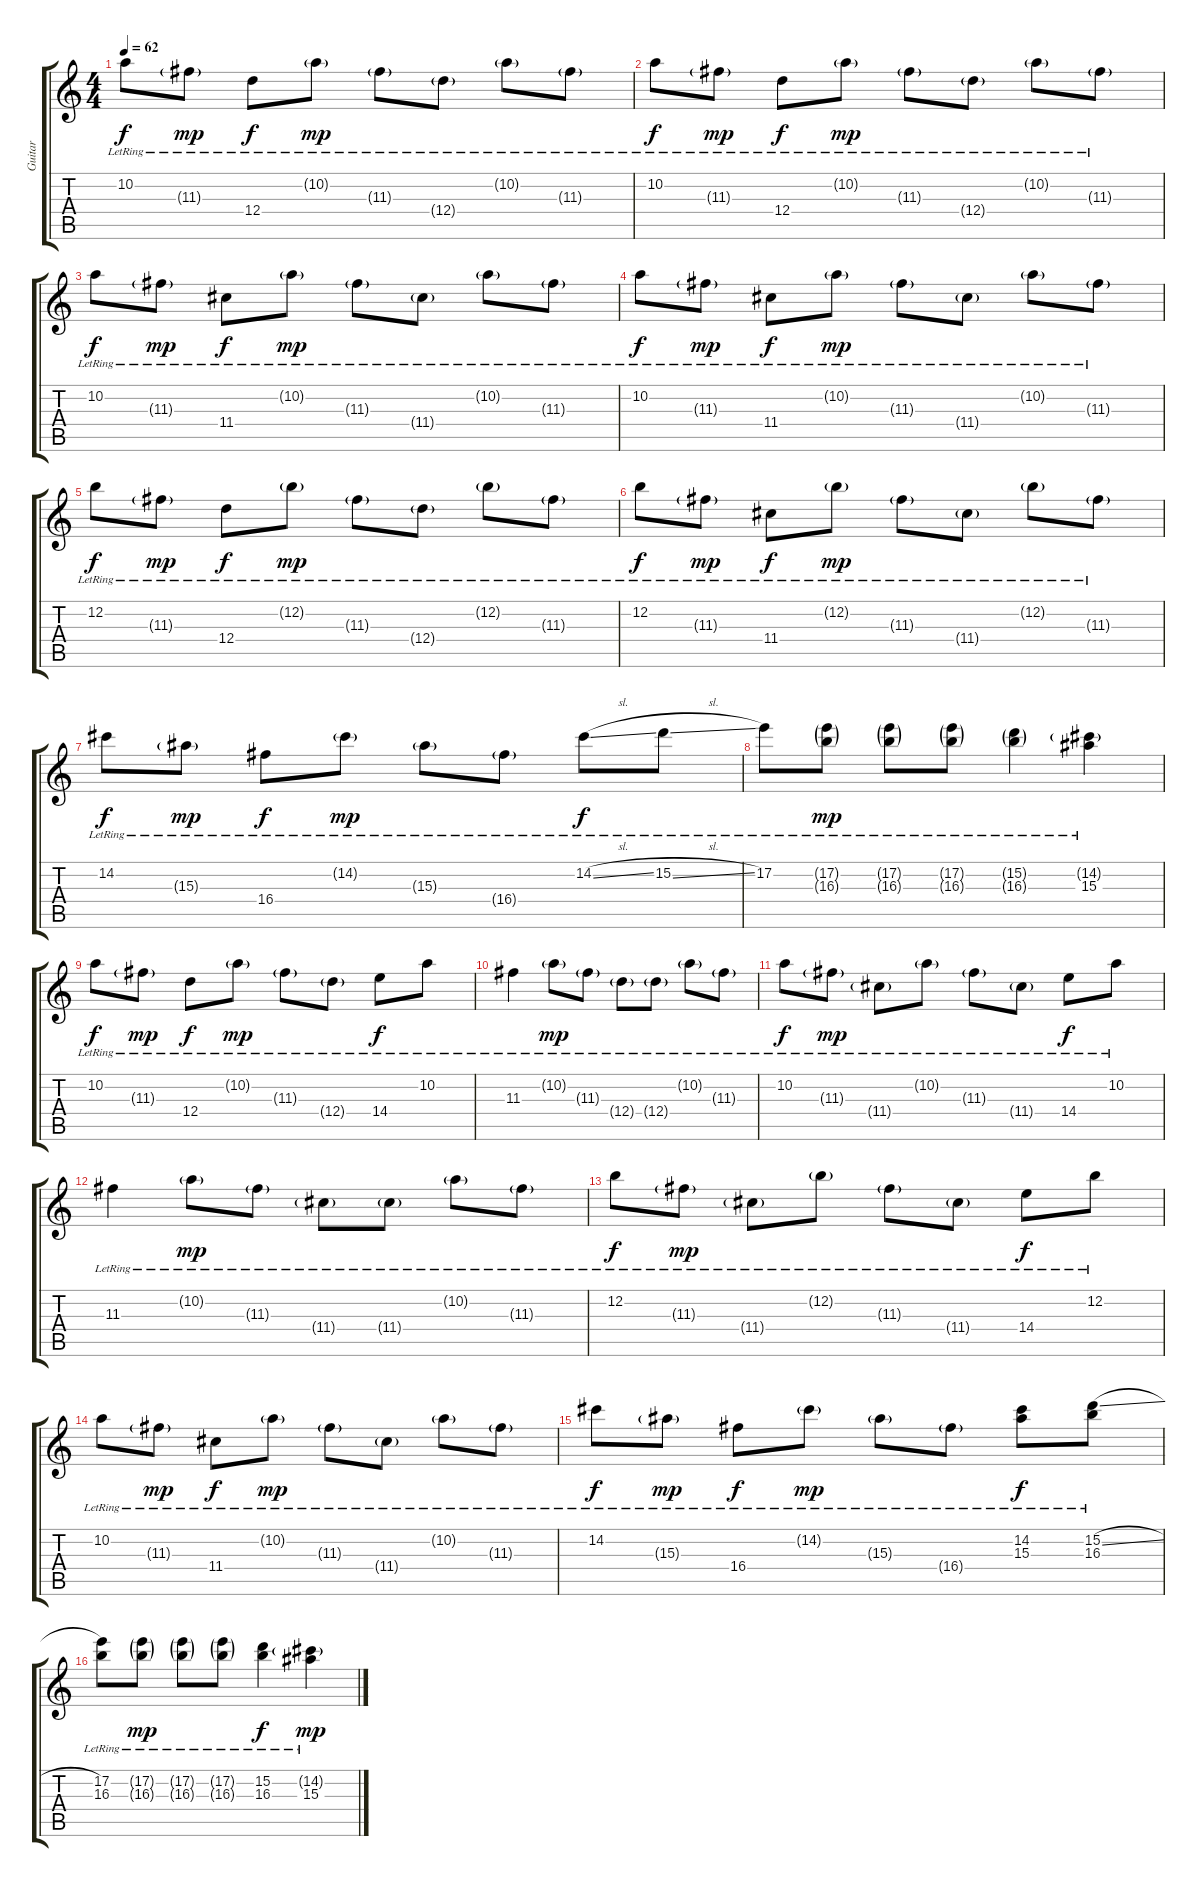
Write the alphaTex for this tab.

\track ("Guitar" "Guitar") {instrument electricguitarclean}
\staff {score tabs}
\tuning (E4 B3 G3 D3 A2 E2) {hide}
\ts (4 4)
\tempo 62
\clef g2
\ks c
10.2{lr}.8{dy f} 11.3{g lr}.8{dy mp} 12.4{lr}.8{dy f} 10.2{g lr}.8{dy mp} 11.3{g lr}.8 12.4{g lr}.8 10.2{g lr}.8 11.3{g lr}.8 |
10.2{lr}.8{dy f} 11.3{g lr}.8{dy mp} 12.4{lr}.8{dy f} 10.2{g lr}.8{dy mp} 11.3{g lr}.8 12.4{g lr}.8 10.2{g lr}.8 11.3{g lr}.8 |
10.2{lr}.8{dy f} 11.3{g lr}.8{dy mp} 11.4{lr}.8{dy f} 10.2{g lr}.8{dy mp} 11.3{g lr}.8 11.4{g lr}.8 10.2{g lr}.8 11.3{g lr}.8 |
10.2{lr}.8{dy f} 11.3{g lr}.8{dy mp} 11.4{lr}.8{dy f} 10.2{g lr}.8{dy mp} 11.3{g lr}.8 11.4{g lr}.8 10.2{g lr}.8 11.3{g lr}.8 |
12.2{lr}.8{dy f} 11.3{g lr}.8{dy mp} 12.4{lr}.8{dy f} 12.2{g lr}.8{dy mp} 11.3{g lr}.8 12.4{g lr}.8 12.2{g lr}.8 11.3{g lr}.8 |
12.2{lr}.8{dy f} 11.3{g lr}.8{dy mp} 11.4{lr}.8{dy f} 12.2{g lr}.8{dy mp} 11.3{g lr}.8 11.4{g lr}.8 12.2{g lr}.8 11.3{g lr}.8 |
14.2{lr}.8{dy f} 15.3{g lr}.8{dy mp} 16.4{lr}.8{dy f} 14.2{g lr}.8{dy mp} 15.3{g lr}.8 16.4{g lr}.8 14.2{sl lr}.8{dy f} 15.2{sl lr}.8 |
17.2{lr}.8 (17.2{g lr} 16.3{g lr}).8{dy mp} (17.2{g lr} 16.3{g lr}).8 (17.2{g lr} 16.3{g lr}).8 (15.2{g lr} 16.3{g lr}).4 (14.2{g lr} 15.3).4 |
10.2{lr}.8{dy f} 11.3{g lr}.8{dy mp} 12.4{lr}.8{dy f} 10.2{g lr}.8{dy mp} 11.3{g lr}.8 12.4{g lr}.8 14.4{lr}.8{dy f} 10.2{lr}.8 |
11.3{lr}.4 10.2{g lr}.8{dy mp} 11.3{g lr}.8 12.4{g lr}.8 12.4{g lr}.8 10.2{g lr}.8 11.3{g lr}.8 |
10.2{lr}.8{dy f} 11.3{g lr}.8{dy mp} 11.4{g lr}.8 10.2{g lr}.8 11.3{g lr}.8 11.4{g lr}.8 14.4{lr}.8{dy f} 10.2{lr}.8 |
11.3{lr}.4 10.2{g lr}.8{dy mp} 11.3{g lr}.8 11.4{g lr}.8 11.4{g lr}.8 10.2{g lr}.8 11.3{g lr}.8 |
12.2{lr}.8{dy f} 11.3{g lr}.8{dy mp} 11.4{g lr}.8 12.2{g lr}.8 11.3{g lr}.8 11.4{g lr}.8 14.4{lr}.8{dy f} 12.2{lr}.8 |
10.2{lr}.8 11.3{g lr}.8{dy mp} 11.4{lr}.8{dy f} 10.2{g lr}.8{dy mp} 11.3{g lr}.8 11.4{g lr}.8 10.2{g lr}.8 11.3{g lr}.8 |
14.2{lr}.8{dy f} 15.3{g lr}.8{dy mp} 16.4{lr}.8{dy f} 14.2{g lr}.8{dy mp} 15.3{g lr}.8 16.4{g lr}.8 (14.2{lr} 15.3).8{dy f} (15.2{sl lr} 16.3).8 |
(17.2{lr} 16.3).8 (17.2{g lr} 16.3{g lr}).8{dy mp} (17.2{g lr} 16.3{g lr}).8 (17.2{g lr} 16.3{g lr}).8 (15.2{lr} 16.3{lr}).4{dy f} (14.2{g lr} 15.3).4{dy mp}
